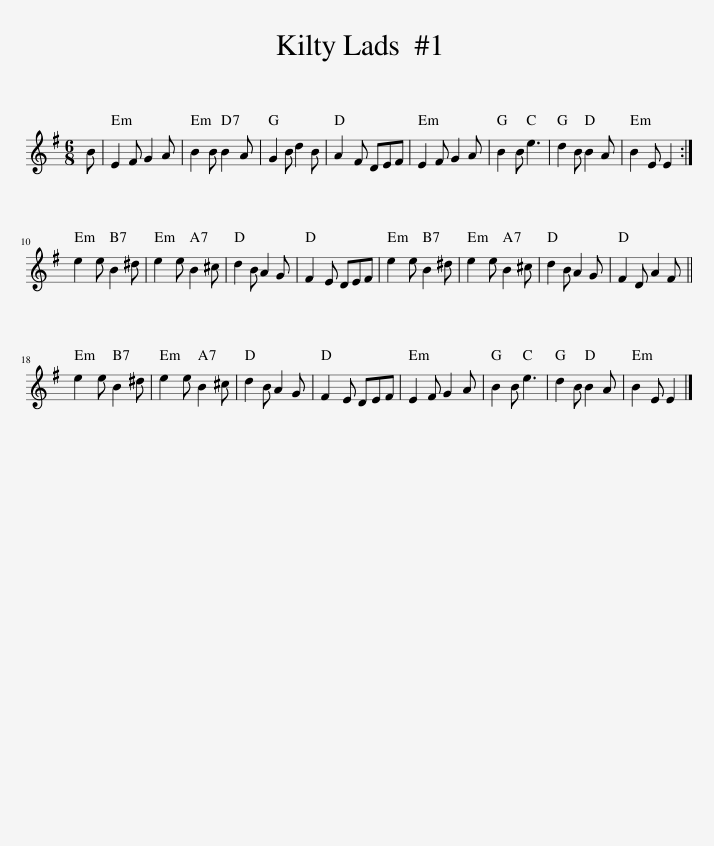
X:1
L:1/8
M:6/8
I:linebreak $
K:Emin
V:1 treble
V:1
 B | E2 F G2 A | B2 B B2 A | G2 B d2 B | A2 F DEF | %5
 E2 F G2 A | B2 B e3 | d2 B B2 A | B2 E E2 :|$ e2 e B2 ^d | %10
 e2 e B2 ^c | d2 B A2 G | F2 E DEF | e2 e B2 ^d | e2 e B2 ^c | %15
 d2 B A2 G | F2 D A2 F ||$ e2 e B2 ^d | e2 e B2 ^c | d2 B A2 G | %20
 F2 E DEF | E2 F G2 A | B2 B e3 | d2 B B2 A | B2 E E2 |] %25
